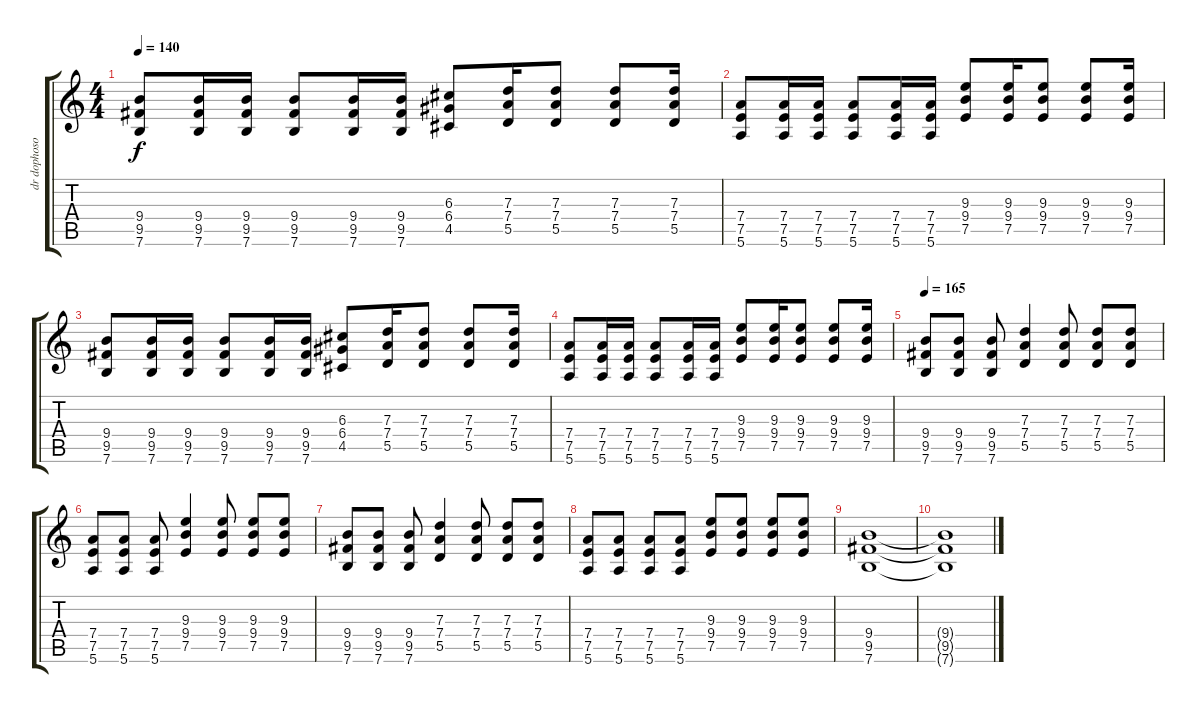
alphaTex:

\track ("dr dophoson" "dr dophoso") {instrument distortionguitar}
\staff {score tabs}
\tuning (E4 B3 G3 D3 A2 E2) {hide}
\ts (4 4)
\tempo 140
\clef g2
\ks c
(9.4 9.5 7.6).8{dy f} (9.4 9.5 7.6).16 (9.4 9.5 7.6).16 (9.4 9.5 7.6).8 (9.4 9.5 7.6).16 (9.4 9.5 7.6).16 (6.3 6.4 4.5).8 (7.3 7.4 5.5).16 (7.3 7.4 5.5).8 (7.3 7.4 5.5).8 (7.3 7.4 5.5).16 |
(7.4 7.5 5.6).8 (7.4 7.5 5.6).16 (7.4 7.5 5.6).16 (7.4 7.5 5.6).8 (7.4 7.5 5.6).16 (7.4 7.5 5.6).16 (9.3 9.4 7.5).8 (9.3 9.4 7.5).16 (9.3 9.4 7.5).8 (9.3 9.4 7.5).8 (9.3 9.4 7.5).16 |
(9.4 9.5 7.6).8 (9.4 9.5 7.6).16 (9.4 9.5 7.6).16 (9.4 9.5 7.6).8 (9.4 9.5 7.6).16 (9.4 9.5 7.6).16 (6.3 6.4 4.5).8 (7.3 7.4 5.5).16 (7.3 7.4 5.5).8 (7.3 7.4 5.5).8 (7.3 7.4 5.5).16 |
(7.4 7.5 5.6).8 (7.4 7.5 5.6).16 (7.4 7.5 5.6).16 (7.4 7.5 5.6).8 (7.4 7.5 5.6).16 (7.4 7.5 5.6).16 (9.3 9.4 7.5).8 (9.3 9.4 7.5).16 (9.3 9.4 7.5).8 (9.3 9.4 7.5).8 (9.3 9.4 7.5).16 |
\tempo 165
(9.4 9.5 7.6).8 (9.4 9.5 7.6).8 (9.4 9.5 7.6).8 (7.3 7.4 5.5).4 (7.3 7.4 5.5).8 (7.3 7.4 5.5).8 (7.3 7.4 5.5).8 |
(7.4 7.5 5.6).8 (7.4 7.5 5.6).8 (7.4 7.5 5.6).8 (9.3 9.4 7.5).4 (9.3 9.4 7.5).8 (9.3 9.4 7.5).8 (9.3 9.4 7.5).8 |
(9.4 9.5 7.6).8 (9.4 9.5 7.6).8 (9.4 9.5 7.6).8 (7.3 7.4 5.5).4 (7.3 7.4 5.5).8 (7.3 7.4 5.5).8 (7.3 7.4 5.5).8 |
(7.4 7.5 5.6).8 (7.4 7.5 5.6).8 (7.4 7.5 5.6).8 (7.4 7.5 5.6).8 (9.3 9.4 7.5).8 (9.3 9.4 7.5).8 (9.3 9.4 7.5).8 (9.3 9.4 7.5).8 |
(9.4 9.5 7.6).1 |
(9.4{t} 9.5{t} 7.6{t}).1
